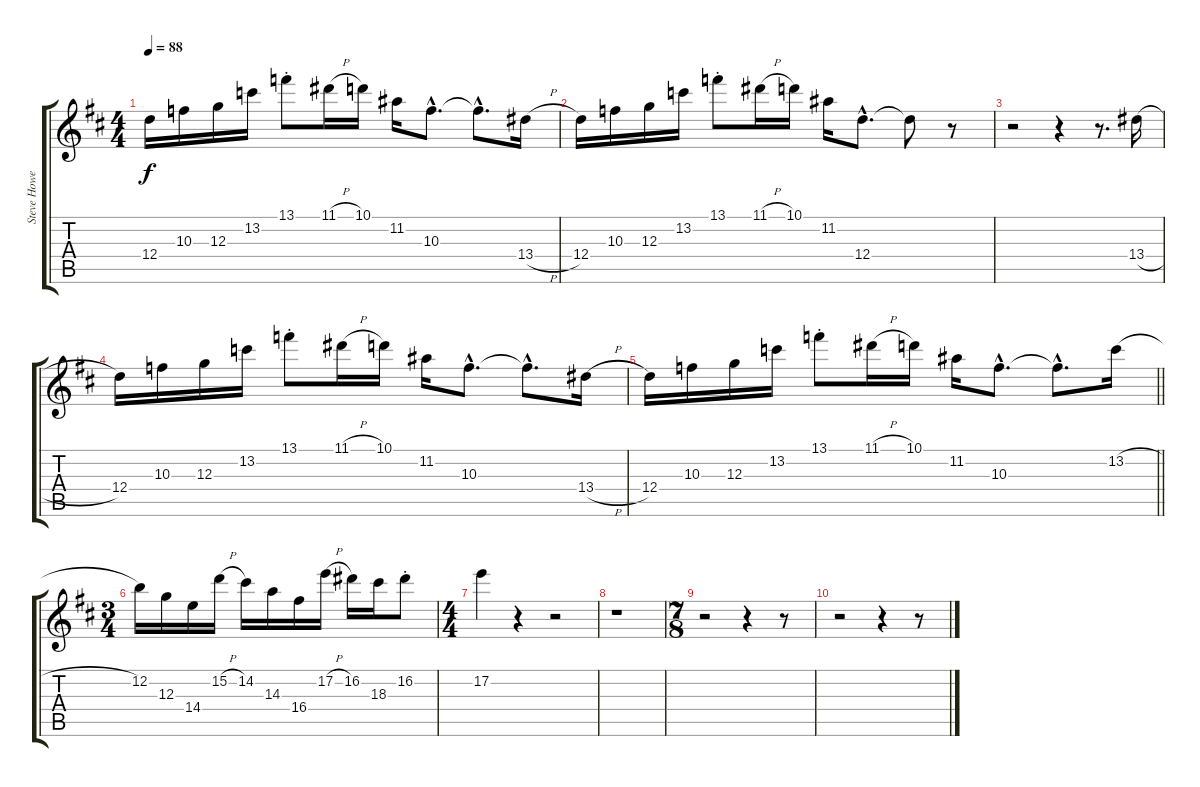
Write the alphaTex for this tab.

\track ("Steve Howe 2" "Steve Howe") {instrument electricguitarjazz}
\staff {score tabs}
\tuning (E4 B3 G3 D3 A2 E2) {hide}
\ts (4 4)
\tempo 88
\clef g2
\ks d
12.4.16{dy f} 10.3.16 12.3.16 13.2.16 13.1{st}.8 11.1{h}.16 10.1.16 11.2.16 10.3{hac}.8{d} 10.3{hac t}.8{d} 13.4{h}.16 |
12.4.16 10.3.16 12.3.16 13.2.16 13.1{st}.8 11.1{h}.16 10.1.16 11.2.16 12.4{hac}.8{d} 12.4{t}.8 r.8 |
r.2 r.4 r.8{d} 13.4{h}.16 |
12.4.16 10.3.16 12.3.16 13.2.16 13.1{st}.8 11.1{h}.16 10.1.16 11.2.16 10.3{hac}.8{d} 10.3{hac t}.8{d} 13.4{h}.16 |
\barLineRight lightlight
12.4.16 10.3.16 12.3.16 13.2.16 13.1{st}.8 11.1{h}.16 10.1.16 11.2.16 10.3{hac}.8{d} 10.3{hac t}.8{d} 13.2{h}.16 |
\ts (3 4)
12.2.16 12.3.16 14.4.16 15.2{h}.16 14.2.16 14.3.16 16.4.16 17.2{h}.16 16.2.16 18.3.16 16.2{st}.8 |
\ts (4 4)
17.2.4 r.4 r.2 |
r.1 |
\ts (7 8)
r.2 r.4 r.8 |
r.2 r.4 r.8
